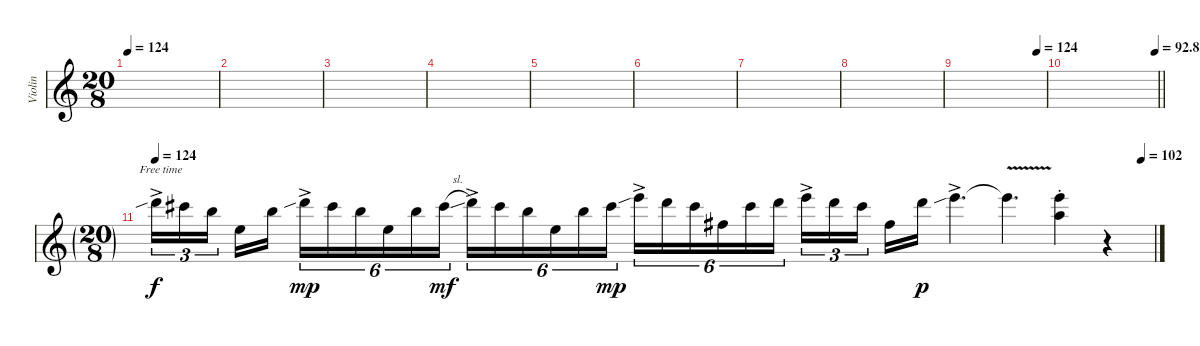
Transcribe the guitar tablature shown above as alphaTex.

\bracketExtendMode groupsimilarinstruments
\otherSystemsTrackNameOrientation horizontal
\track ("Violin (lead)" "Violin") {instrument violin}
\staff {score}
\tuning (E5 A4 D4 G3)
\ts (20 8)
\tempo 124
\clef g2
\ks c
|
|
|
|
|
|
|
|
\tempo (124 0.9)
|
\tempo (92.8353 0.975)
\barLineRight lightlight
|
\ft
\tempo 124
\tempo (102 0.9875)
\scale
0.333333 10.1{sib ac}.16{tu (3 2) beam Down} 9.1{acc #}.16{tu (3 2) beam Down} 7.1.16{tu (3 2) beam Down} 7.2.16{beam Down} 7.1.16{beam Down} 10.1{sib ac}.16{tu (6 4) dy mp beam Down} 9.1{acc #}.16{tu (6 4) beam Down} 7.1.16{tu (6 4) beam Down} 7.2.16{tu (6 4) beam Down} 7.1.16{tu (6 4) beam Down} 9.1{sl acc #}.16{tu (6 4) dy mf beam Down} 10.1{ac}.16{tu (6 4) beam Down} 9.1{acc #}.16{tu (6 4) beam Down} 7.1.16{tu (6 4) beam Down} 7.2.16{tu (6 4) beam Down} 7.1.16{tu (6 4) beam Down} 9.1{acc #}.16{tu (6 4) dy mp beam Down} 12.1{sib ac}.16{tu (6 4) beam Down} 10.1.16{tu (6 4) beam Down} 9.1{acc #}.16{tu (6 4) beam Down} 9.2{acc #}.16{tu (6 4) beam Down} 9.1{acc #}.16{tu (6 4) beam Down} 10.1.16{tu (6 4) beam Down} 12.1{ac}.16{tu (3 2) beam Down} 10.1.16{tu (3 2) beam Down} 9.1{acc #}.16{tu (3 2) beam Down} 9.2{acc #}.16{beam Down} 10.1.16{dy p beam Down} 12.1{sib ac}.4{d beam Down} 12.1{v t}.4{d beam Down} (12.1{st} 12.2{st}).4{beam Down} r.4{beam Down}
